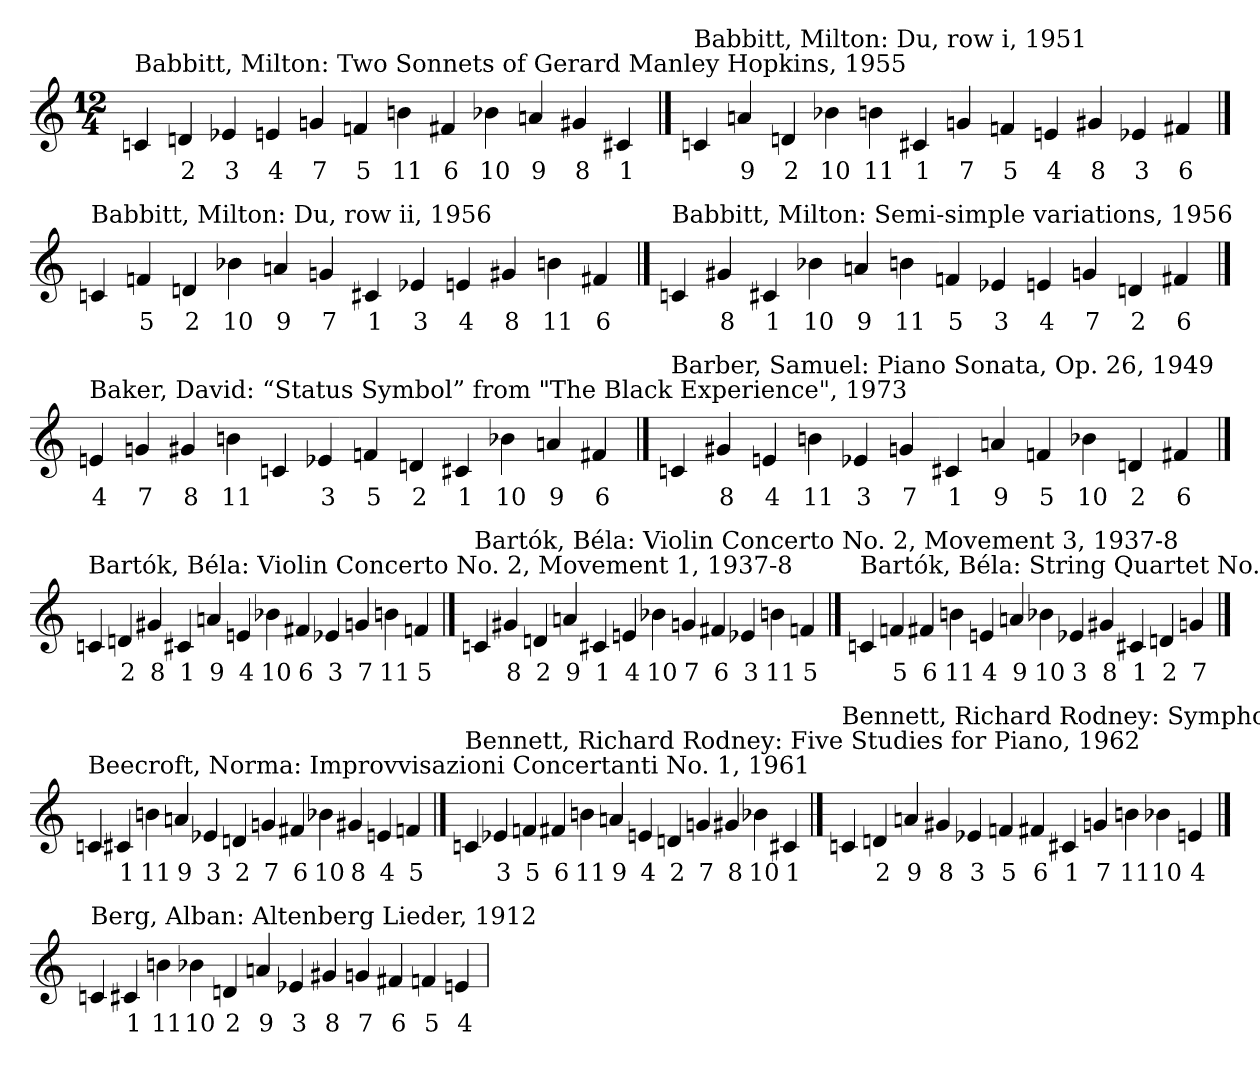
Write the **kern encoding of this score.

**kern	**text
*part1	*part1
*staff1	*staff1
!!LO:LB:g=z
*M12/4	*
==27	==27
!LO:TX:t=Babbitt, Milton&colon; Two Sonnets of Gerard Manley Hopkins, 1955	!
4cn	.
4dn	2
4e-X	3
4en	4
4gn	7
4fn	5
4bn	11
4f#X	6
4b-X	10
4an	9
4g#X	8
4c#X	1
!!LO:LB:g=z
==28	==28
!LO:TX:t=Babbitt, Milton&colon; Du, row i, 1951	!
4cn	.
4an	9
4dn	2
4b-X	10
4bn	11
4c#X	1
4gn	7
4fn	5
4en	4
4g#X	8
4e-X	3
4f#X	6
!!LO:LB:g=z
==29	==29
!LO:TX:t=Babbitt, Milton&colon; Du, row ii, 1956	!
4cn	.
4fn	5
4dn	2
4b-X	10
4an	9
4gn	7
4c#X	1
4e-X	3
4en	4
4g#X	8
4bn	11
4f#X	6
!!LO:LB:g=z
==30	==30
!LO:TX:t=Babbitt, Milton&colon; Semi-simple variations, 1956	!
4cn	.
4g#X	8
4c#X	1
4b-X	10
4an	9
4bn	11
4fn	5
4e-X	3
4en	4
4gn	7
4dn	2
4f#X	6
!!LO:LB:g=z
==31	==31
!LO:TX:t=Baker, David&colon; “Status Symbol” from "The Black Experience", 1973	!
4en	4
4gn	7
4g#X	8
4bn	11
4cn	.
4e-X	3
4fn	5
4dn	2
4c#X	1
4b-X	10
4an	9
4f#X	6
!!LO:LB:g=z
==32	==32
!LO:TX:t=Barber, Samuel&colon; Piano Sonata, Op. 26, 1949	!
4cn	.
4g#X	8
4en	4
4bn	11
4e-X	3
4gn	7
4c#X	1
4an	9
4fn	5
4b-X	10
4dn	2
4f#X	6
!!LO:LB:g=z
==33	==33
!LO:TX:t=Bartók, Béla&colon; Violin Concerto No. 2, Movement 1, 1937-8	!
4cn	.
4dn	2
4g#X	8
4c#X	1
4an	9
4en	4
4b-X	10
4f#X	6
4e-X	3
4gn	7
4bn	11
4fn	5
!!LO:LB:g=z
==34	==34
!LO:TX:t=Bartók, Béla&colon; Violin Concerto No. 2, Movement 3, 1937-8	!
4cn	.
4g#X	8
4dn	2
4an	9
4c#X	1
4en	4
4b-X	10
4gn	7
4f#X	6
4e-X	3
4bn	11
4fn	5
!!LO:LB:g=z
==35	==35
!LO:TX:t=Bartók, Béla&colon; String Quartet No. 4, 1928	!
4cn	.
4fn	5
4f#X	6
4bn	11
4en	4
4an	9
4b-X	10
4e-X	3
4g#X	8
4c#X	1
4dn	2
4gn	7
!!LO:LB:g=z
==36	==36
!LO:TX:t=Beecroft, Norma&colon; Improvvisazioni Concertanti No. 1, 1961	!
4cn	.
4c#X	1
4bn	11
4an	9
4e-X	3
4dn	2
4gn	7
4f#X	6
4b-X	10
4g#X	8
4en	4
4fn	5
!!LO:LB:g=z
==37	==37
!LO:TX:t=Bennett, Richard Rodney&colon; Five Studies for Piano, 1962	!
4cn	.
4e-X	3
4fn	5
4f#X	6
4bn	11
4an	9
4en	4
4dn	2
4gn	7
4g#X	8
4b-X	10
4c#X	1
!!LO:LB:g=z
==38	==38
!LO:TX:t=Bennett, Richard Rodney&colon; Symphony, 1965	!
4cn	.
4dn	2
4an	9
4g#X	8
4e-X	3
4fn	5
4f#X	6
4c#X	1
4gn	7
4bn	11
4b-X	10
4en	4
!!LO:LB:g=z
==39	==39
!LO:TX:t=Berg, Alban&colon; Altenberg Lieder, 1912	!
4cn	.
4c#X	1
4bn	11
4b-X	10
4dn	2
4an	9
4e-X	3
4g#X	8
4gn	7
4f#X	6
4fn	5
4en	4
=	=
*-	*-
